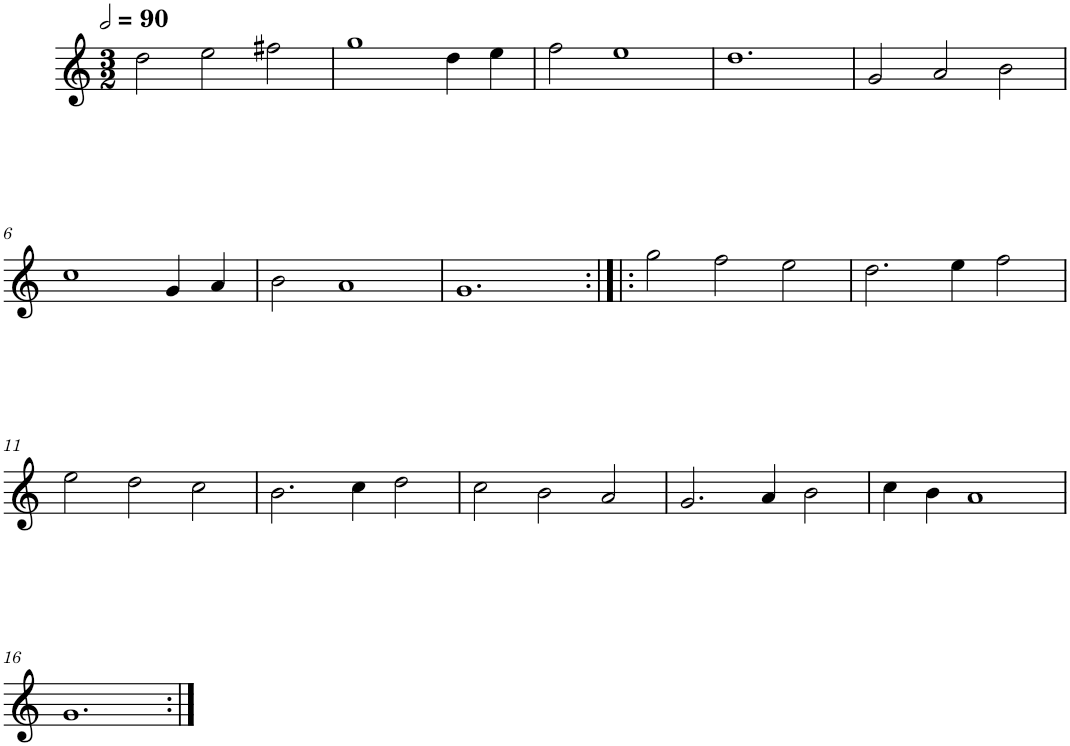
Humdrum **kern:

**kern
*part1
*staff1
*I"Cinq parties
*clefG2
*k[]
*M3/2
*MM180
=1
2dd\
2ee\
2ff#X\
=2
1gg
4dd\
4ee\
=3
2ff\
1ee
=4
1.dd
=5
2g/
2a/
2b\
!!LO:LB:g=z
=6
1cc
4g/
4a/
=7
2b\
1a
=8
1.g
=9:|!|:
2gg\
2ff\
2ee\
=10
2.dd\
4ee\
2ff\
!!LO:LB:g=z
=11
2ee\
2dd\
2cc\
=12
2.b\
4cc\
2dd\
=13
2cc\
2b\
2a/
=14
2.g/
4a/
2b\
=15
4cc\
4b\
1a
!!LO:LB:g=z
=16
1.g
=:|!
*-
